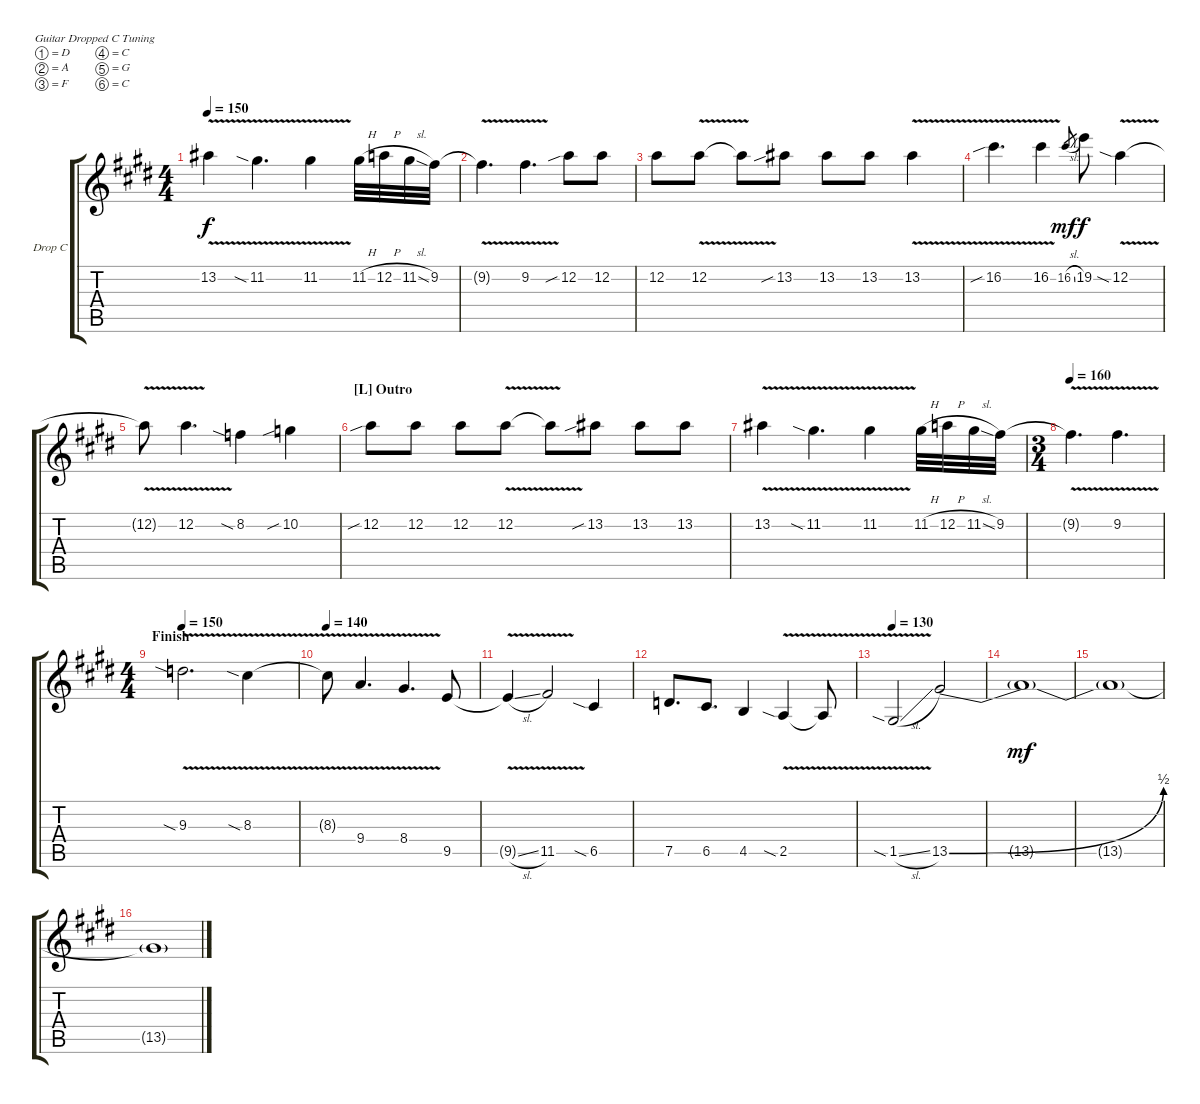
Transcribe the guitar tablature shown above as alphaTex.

\bracketExtendMode groupsimilarinstruments
\firstSystemTrackNameOrientation horizontal
\otherSystemsTrackNameOrientation horizontal
\track ("Solo" "Drop C") {instrument overdrivenguitar}
\staff {score tabs}
\tuning (D4 A3 F3 C3 G2 C2)
\ts (4 4)
\tempo 150
\clef g2
\ks e
13.2{v}.4{dy f} 11.2{v sia}.4{d} 11.2{v}.4 11.2{h}.32 12.2{h}.32 11.2{sl}.32 9.2.32 |
9.2{v t}.4{d} 9.2{v}.4{d} 12.2{sib}.8 12.2.8 |
12.2.8 12.2{v}.8 12.2{v t}.8 13.2{sib}.8 13.2.8 13.2.8 13.2{v}.4 |
16.2{v sib}.4{d} 16.2{v}.4 16.2{sl}.8{gr dy mf} 19.2.8{dy f} 12.2{v sia}.4 |
12.2{v t}.8 12.2{v}.4{d} 8.2{sia}.4 10.2{sib}.4 |
\section ("L" "Outro")
12.2{sib}.8 12.2.8 12.2.8 12.2{v}.8 12.2{v t}.8 13.2{sib}.8 13.2.8 13.2.8 |
13.2{v}.4 11.2{v sia}.4{d} 11.2{v}.4 11.2{h}.32 12.2{h}.32 11.2{sl}.32 9.2.32 |
\ts (3 4)
\tempo 160
9.2{v t}.4{d} 9.2{v}.4{d} |
\ts (4 4)
\section ("" "Finish")
\tempo 150
9.3{v sia}.2{d} 8.3{v sia}.4 |
\tempo 140
8.3{v t}.8 9.4{v}.4{d} 8.4{v}.4{d} 9.5.8 |
9.5{v sl t}.4 11.5{v}.2 6.5{sia}.4 |
7.5.8{d} 6.5.8{d} 4.5.4 2.5{v sia}.4 2.5{v t}.8 |
\tempo 130
1.5{v sia sl}.2 13.5{be (bend 0 0 14.399999999999999 2)}.2 |
13.5{t}.1{dy mf} |
13.5{t}.1 |
13.5{t}.1
